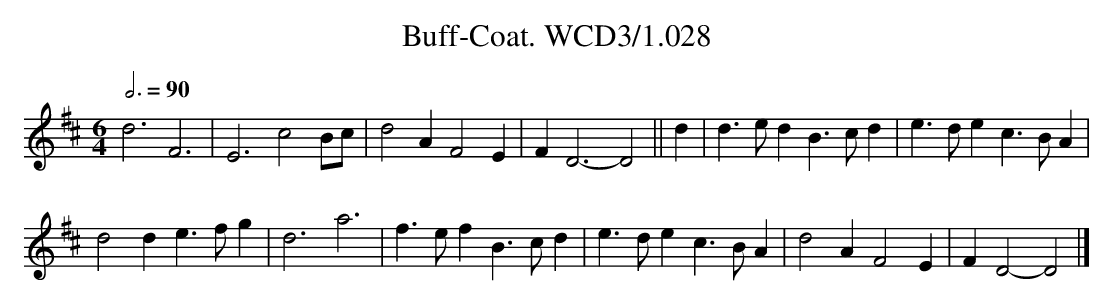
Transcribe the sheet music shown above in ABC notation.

X:1
T:Buff-Coat. WCD3/1.028
M:6/4
L:1/4
Q:3/4=90
K:D
d3F3|E3c2 B/c/|d2AF2E|FD3-D2||d|d3/e/d B3/c/d|e3/d/e c3/B/A|
d2d e3/f/g|d3a3|f3/e/f B3/ c/d|e3/d/e c3/B/A|d2A F2E|FD2-D2|]
